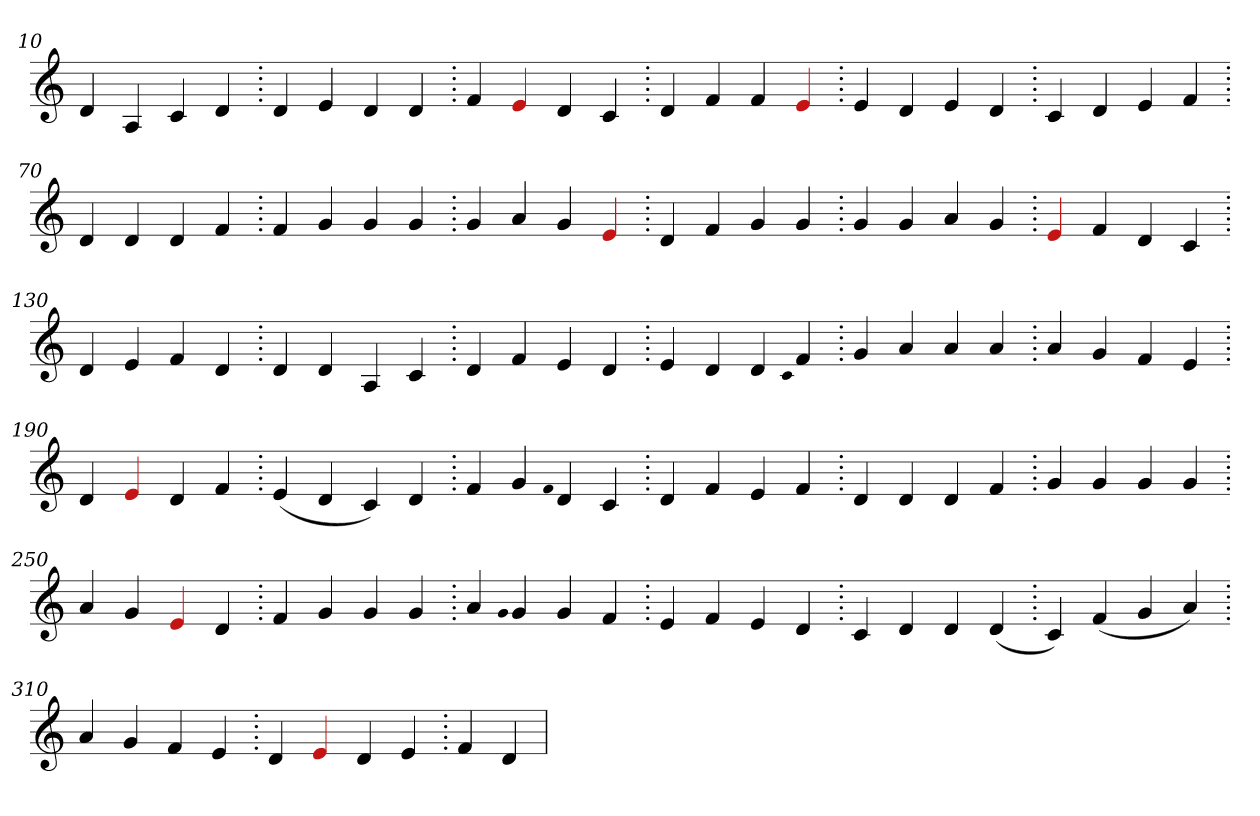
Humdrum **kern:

**kern
*part1
*staff1
*clefG2
=10.
4d
4A
4c
4d
=20.
4d
4e
4d
4d
=30.
4f
4Re
4d
4c
=40.
4d
4f
4f
4Re
=50.
4e
4d
4e
4d
=60.
4c
4d
4e
4f
=70.
4d
4d
4d
4f
=80.
4f
4g
4g
4g
=90.
4g
4a
4g
4Re
=100.
4d
4f
4g
4g
=110.
4g
4g
4a
4g
=120.
4Re
4f
4d
4c
=130.
4d
4e
4f
4d
=140.
4d
4d
4A
4c
=150.
4d
4f
4e
4d
=160.
4e
4d
4d
qqc
4f
=170.
4g
4a
4a
4a
=180.
4a
4g
4f
4e
=190.
4d
4Re
4d
4f
=200.
(>4e
4d
4c)
4d
=210.
4f
4g
qqf
4d
4c
=220.
4d
4f
4e
4f
=230.
4d
4d
4d
4f
=240.
4g
4g
4g
4g
=250.
4a
4g
4Re
4d
=260.
4f
4g
4g
4g
=270.
4a
qqg
4g
4g
4f
=280.
4e
4f
4e
4d
=290.
4c
4d
4d
(>4d
=300.
4c)
(>4f
4g
4a)
=310.
4a
4g
4f
4e
=320.
4d
4Re
4d
4e
=330.
4f
4d
=
*-
